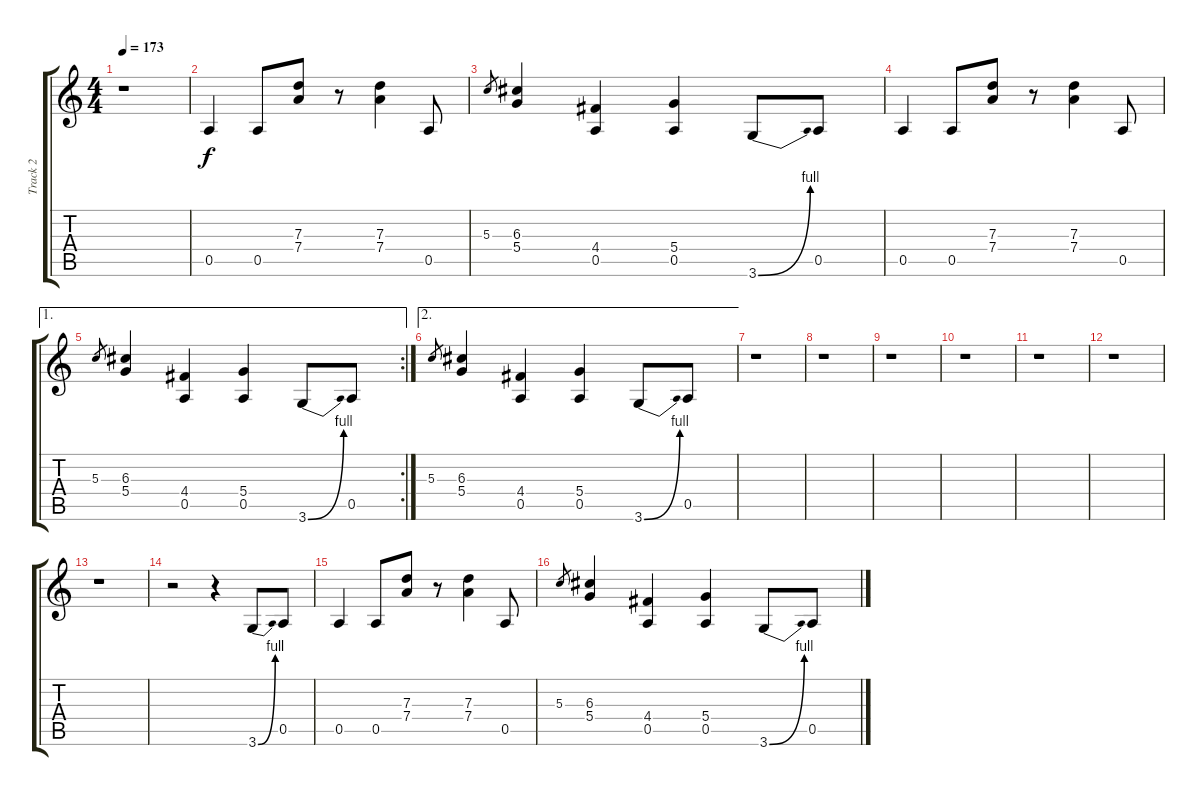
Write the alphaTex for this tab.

\track ("Track 2" "Track 2") {instrument acousticguitarsteel}
\staff {score tabs}
\tuning (E4 B3 G3 D3 A2 E2) {hide}
\ts (4 4)
\tempo 173
\clef g2
\ks c
r.1{dy f} |
0.5.4 0.5.8 (7.3 7.4).8 r.8 (7.3 7.4).4 0.5.8 |
5.3.8{gr} (6.3 5.4).4 (4.4 0.5).4 (5.4 0.5).4 3.6{be (bend 0 0 60 4)}.8 0.5.8 |
0.5.4 0.5.8 (7.3 7.4).8 r.8 (7.3 7.4).4 0.5.8 |
\ae 1
\rc 2
5.3.8{gr} (6.3 5.4).4 (4.4 0.5).4 (5.4 0.5).4 3.6{be (bend 0 0 60 4)}.8 0.5.8 |
\ae 2
5.3.8{gr} (6.3 5.4).4 (4.4 0.5).4 (5.4 0.5).4 3.6{be (bend 0 0 60 4)}.8 0.5.8 |
r.1 |
r.1 |
r.1 |
r.1 |
r.1 |
r.1 |
r.1 |
r.2 r.4 3.6{be (bend 0 0 60 4)}.8 0.5.8 |
0.5.4 0.5.8 (7.3 7.4).8 r.8 (7.3 7.4).4 0.5.8 |
5.3.8{gr} (6.3 5.4).4 (4.4 0.5).4 (5.4 0.5).4 3.6{be (bend 0 0 60 4)}.8 0.5.8
